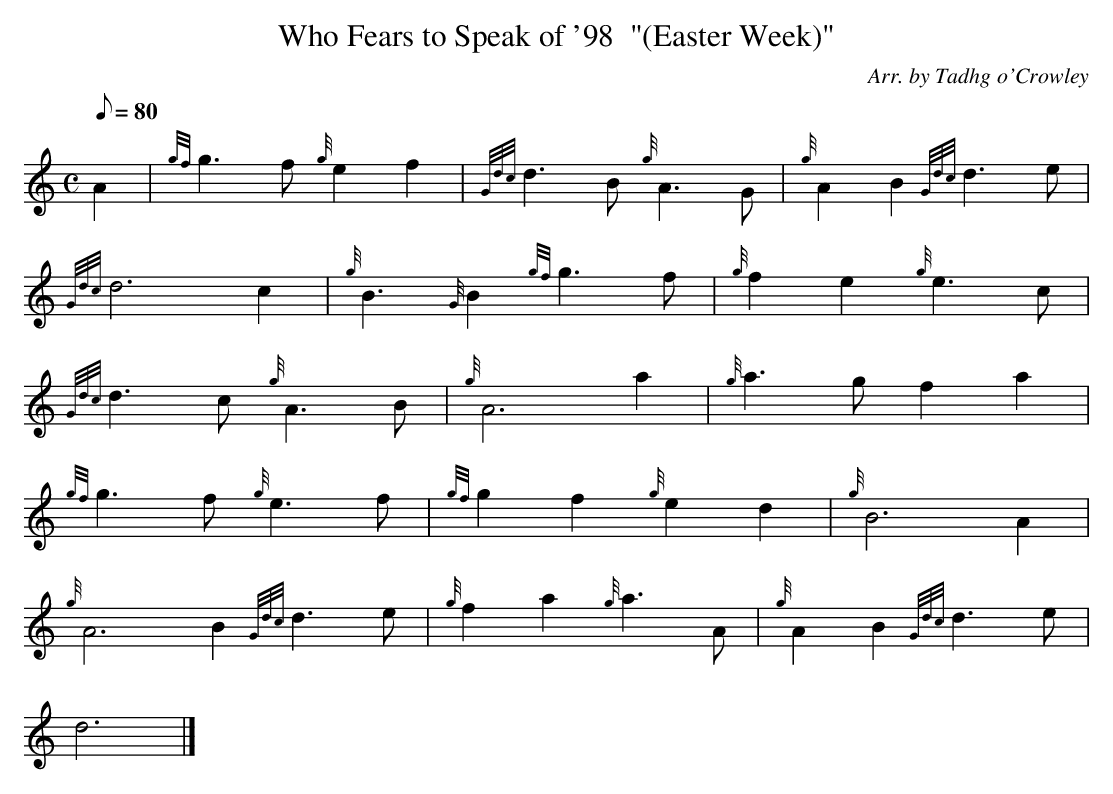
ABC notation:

X:1
T:Who Fears to Speak of '98  "(Easter Week)"
M:C
L:1/8
Q:80
C:Arr. by Tadhg o'Crowley
K:HP
A2 | \
{gf}g3f{g}e2f2 | \
{Gdc}d3B{g}A3G | \
{g}A2B2{Gdc}d3e |
{Gdc}d6c2 | \
{g}B3{G}B2{gf}g3f | \
{g}f2e2{g}e3c |
{Gdc}d3c{g}A3B | \
{g}A6a2 | \
{g}a3gf2a2 |
{gf}g3f{g}e3f | \
{gf}g2f2{g}e2d2 | \
{g}B6A2 |
{g}A6B2{Gdc}d3e | \
{g}f2a2{g}a3A | \
{g}A2B2{Gdc}d3e |
d6|]
